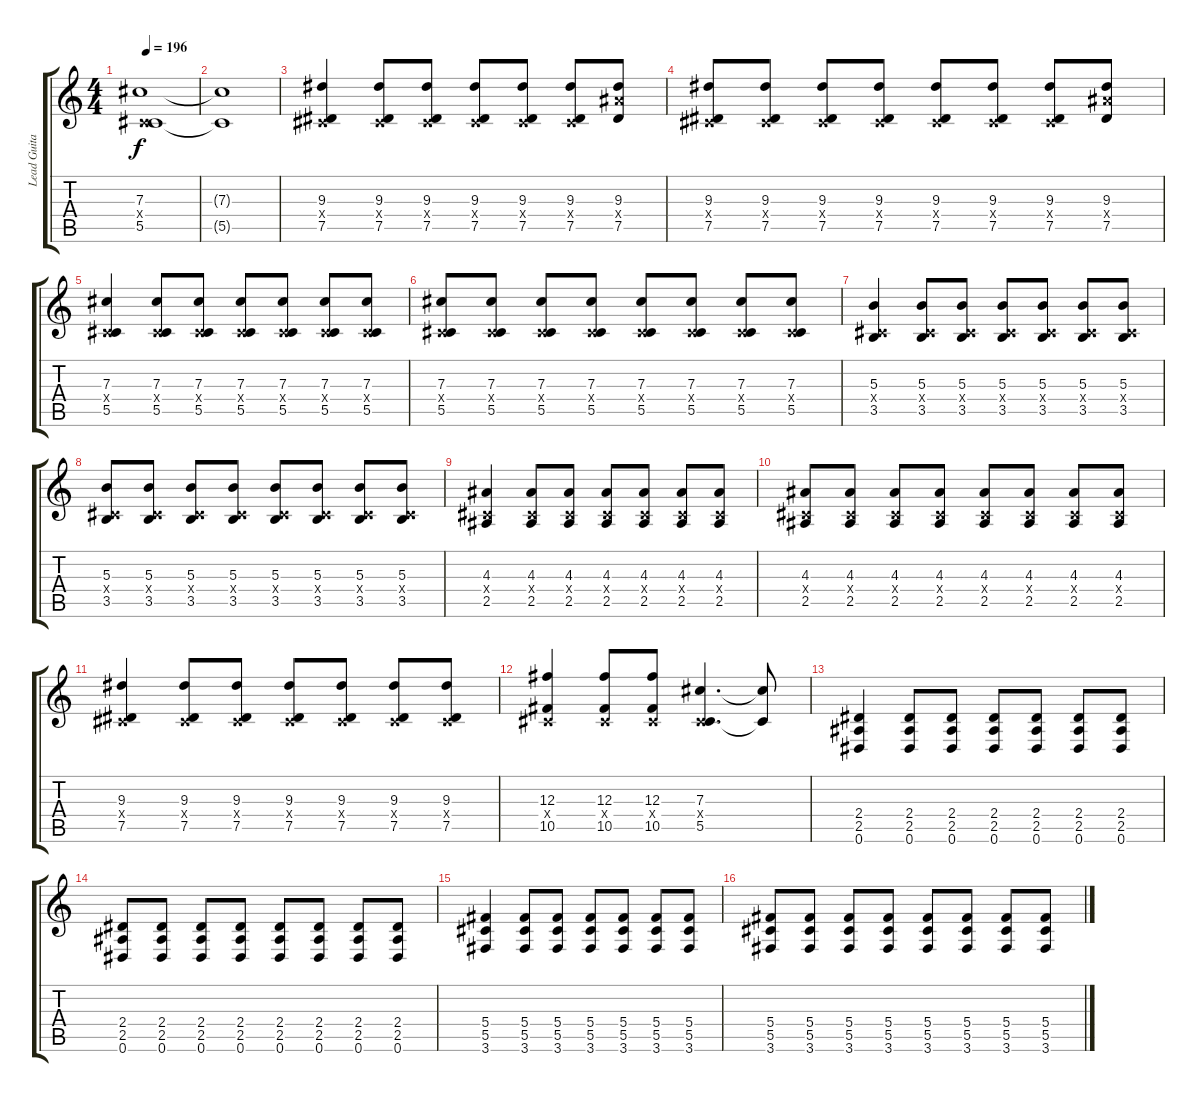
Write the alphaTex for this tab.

\track ("Lead Guitar  " "Lead Guita") {instrument overdrivenguitar}
\staff {score tabs}
\tuning (Eb4 Bb3 Gb3 Db3 Ab2 Eb2) {hide}
\ts (4 4)
\tempo 196
\clef g2
\ks c
(7.3 0.4{x} 5.5).1{dy f} |
(7.3{t} 5.5{t}).1 |
(9.3 0.4{x} 7.5).4 (9.3 0.4{x} 7.5).8 (9.3 0.4{x} 7.5).8 (9.3 0.4{x} 7.5).8 (9.3 0.4{x} 7.5).8 (9.3 0.4{x} 7.5).8 (9.3 9.4{x} 7.5).8 |
(9.3 0.4{x} 7.5).8 (9.3 0.4{x} 7.5).8 (9.3 0.4{x} 7.5).8 (9.3 0.4{x} 7.5).8 (9.3 0.4{x} 7.5).8 (9.3 0.4{x} 7.5).8 (9.3 0.4{x} 7.5).8 (9.3 9.4{x} 7.5).8 |
(7.3 0.4{x} 5.5).4 (7.3 0.4{x} 5.5).8 (7.3 0.4{x} 5.5).8 (7.3 0.4{x} 5.5).8 (7.3 0.4{x} 5.5).8 (7.3 0.4{x} 5.5).8 (7.3 0.4{x} 5.5).8 |
(7.3 0.4{x} 5.5).8 (7.3 0.4{x} 5.5).8 (7.3 0.4{x} 5.5).8 (7.3 0.4{x} 5.5).8 (7.3 0.4{x} 5.5).8 (7.3 0.4{x} 5.5).8 (7.3 0.4{x} 5.5).8 (7.3 0.4{x} 5.5).8 |
(5.3 0.4{x} 3.5).4 (5.3 0.4{x} 3.5).8 (5.3 0.4{x} 3.5).8 (5.3 0.4{x} 3.5).8 (5.3 0.4{x} 3.5).8 (5.3 0.4{x} 3.5).8 (5.3 0.4{x} 3.5).8 |
(5.3 0.4{x} 3.5).8 (5.3 0.4{x} 3.5).8 (5.3 0.4{x} 3.5).8 (5.3 0.4{x} 3.5).8 (5.3 0.4{x} 3.5).8 (5.3 0.4{x} 3.5).8 (5.3 0.4{x} 3.5).8 (5.3 0.4{x} 3.5).8 |
(4.3 0.4{x} 2.5).4 (4.3 0.4{x} 2.5).8 (4.3 0.4{x} 2.5).8 (4.3 0.4{x} 2.5).8 (4.3 0.4{x} 2.5).8 (4.3 0.4{x} 2.5).8 (4.3 0.4{x} 2.5).8 |
(4.3 0.4{x} 2.5).8 (4.3 0.4{x} 2.5).8 (4.3 0.4{x} 2.5).8 (4.3 0.4{x} 2.5).8 (4.3 0.4{x} 2.5).8 (4.3 0.4{x} 2.5).8 (4.3 0.4{x} 2.5).8 (4.3 0.4{x} 2.5).8 |
(9.3 0.4{x} 7.5).4 (9.3 0.4{x} 7.5).8 (9.3 0.4{x} 7.5).8 (9.3 0.4{x} 7.5).8 (9.3 0.4{x} 7.5).8 (9.3 0.4{x} 7.5).8 (9.3 0.4{x} 7.5).8 |
(12.3 0.4{x} 10.5).4 (12.3 0.4{x} 10.5).8 (12.3 0.4{x} 10.5).8 (7.3 0.4{x} 5.5).4{d} (7.3{t} 5.5{t}).8 |
(2.4 2.5 0.6).4 (2.4 2.5 0.6).8 (2.4 2.5 0.6).8 (2.4 2.5 0.6).8 (2.4 2.5 0.6).8 (2.4 2.5 0.6).8 (2.4 2.5 0.6).8 |
(2.4 2.5 0.6).8 (2.4 2.5 0.6).8 (2.4 2.5 0.6).8 (2.4 2.5 0.6).8 (2.4 2.5 0.6).8 (2.4 2.5 0.6).8 (2.4 2.5 0.6).8 (2.4 2.5 0.6).8 |
(5.4 5.5 3.6).4 (5.4 5.5 3.6).8 (5.4 5.5 3.6).8 (5.4 5.5 3.6).8 (5.4 5.5 3.6).8 (5.4 5.5 3.6).8 (5.4 5.5 3.6).8 |
(5.4 5.5 3.6).8 (5.4 5.5 3.6).8 (5.4 5.5 3.6).8 (5.4 5.5 3.6).8 (5.4 5.5 3.6).8 (5.4 5.5 3.6).8 (5.4 5.5 3.6).8 (5.4 5.5 3.6).8
